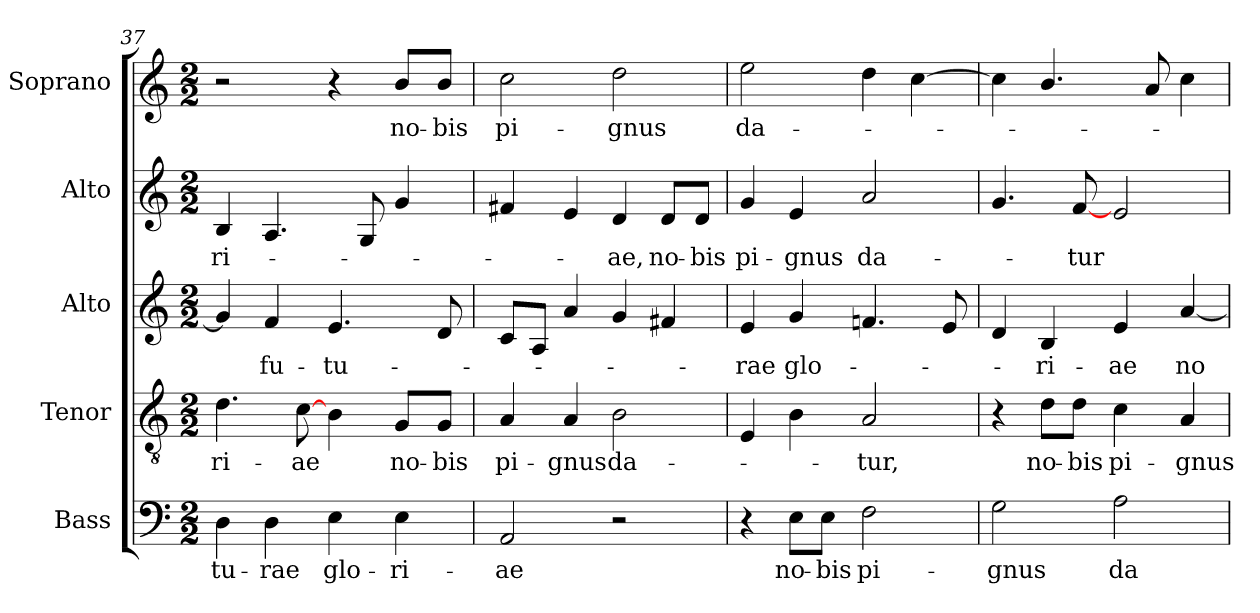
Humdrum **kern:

**kern	**text	**kern	**text	**kern	**text	**kern	**text	**kern	**text
*part5	*part5	*part4	*part4	*part3	*part3	*part2	*part2	*part1	*part1
*staff5	*staff5	*staff4	*staff4	*staff3	*staff3	*staff2	*staff2	*staff1	*staff1
*I"Bass	*	*I"Tenor	*	*I"Alto	*	*I"Alto	*	*I"Soprano	*
*I'B.	*	*I'T.	*	*I'A.	*	*I'A.	*	*I'S.	*
*clefF4	*	*clefGv2	*	*clefG2	*	*clefG2	*	*clefG2	*
*	*	*ITrd7c12	*	*	*	*	*	*	*
*k[]	*	*k[]	*	*k[]	*	*k[]	*	*k[]	*
*C:	*	*C:	*	*C:	*	*C:	*	*C:	*
*M2/2	*	*M2/2	*	*M2/2	*	*M2/2	*	*M2/2	*
=37	=37	=37	=37	=37	=37	=37	=37	=37	=37
!	!LO:LY:b:color=#000000	!	!	!	!	!	!	!	!
!	!	!	!LO:LY:b:color=#000000	!	!	!	!	!	!
!	!	!	!	!	!	!	!LO:LY:b:color=#000000	!	!
4Di\	-tu-	4.Di\	-ri-	4gi/]	.	4Bi/	-ri-	2r	.
!	!LO:LY:b:color=#000000	!	!	!	!	!	!	!	!
!	!	!	!	!	!LO:LY:b:color=#000000	!	!	!	!
4Di\	-rae	.	.	4fi/	fu-	4.Ai/	.	.	.
!	!	!	!LO:LY:b:color=#000000	!	!	!	!	!	!
.	.	[8Ci\	-ae	.	.	.	.	.	.
!	!LO:LY:b:color=#000000	!	!	!	!	!	!	!	!
!	!	!	!	!	!LO:LY:b:color=#000000	!	!	!	!
4Ei\	glo-	4BBi\	.	4.ei/	-tu-	.	.	4r	.
.	.	.	.	.	.	8Gi/	.	.	.
!	!LO:LY:b:color=#000000	!	!	!	!	!	!	!	!
!	!	!	!LO:LY:b:color=#000000	!	!	!	!	!	!
!	!	!	!	!	!	!	!	!	!LO:LY:b:color=#000000
4Ei\	-ri-	8GGi/L	no-	.	.	4gi/	.	8bi/L	no-
!	!	!	!LO:LY:b:color=#000000	!	!	!	!	!	!
!	!	!	!	!	!	!	!	!	!LO:LY:b:color=#000000
.	.	8GGi/J	-bis	8di/	.	.	.	8bi/J	-bis
=38	=38	=38	=38	=38	=38	=38	=38	=38	=38
!	!LO:LY:b:color=#000000	!	!	!	!	!	!	!	!
!	!	!	!LO:LY:b:color=#000000	!	!	!	!	!	!
!	!	!	!	!	!	!	!	!	!LO:LY:b:color=#000000
2AAi/	-ae	4AAi/	pi-	8ci/L	.	4f#Xi/	.	2cci\	pi-
.	.	.	.	8Ai/J	.	.	.	.	.
!	!	!	!LO:LY:b:color=#000000	!	!	!	!	!	!
.	.	4AAi/	-gnus	4ai/	.	4ei/	.	.	.
!	!	!	!LO:LY:b:color=#000000	!	!	!	!	!	!
!	!	!	!	!	!	!	!LO:LY:b:color=#000000	!	!
!	!	!	!	!	!	!	!	!	!LO:LY:b:color=#000000
2r	.	2BBi\	da-	4gi/	.	4di/	-ae,	2ddi\	-gnus
!	!	!	!	!	!	!	!LO:LY:b:color=#000000	!	!
.	.	.	.	4f#Xi/	.	8di/L	no-	.	.
!	!	!	!	!	!	!	!LO:LY:b:color=#000000	!	!
.	.	.	.	.	.	8di/J	-bis	.	.
=39	=39	=39	=39	=39	=39	=39	=39	=39	=39
!	!	!	!	!	!LO:LY:b:color=#000000	!	!	!	!
!	!	!	!	!	!	!	!LO:LY:b:color=#000000	!	!
!	!	!	!	!	!	!	!	!	!LO:LY:b:color=#000000
4r	.	4EEi/	.	4ei/	-rae	4gi/	pi-	2eei\	da-
!	!LO:LY:b:color=#000000	!	!	!	!	!	!	!	!
!	!	!	!	!	!LO:LY:b:color=#000000	!	!	!	!
!	!	!	!	!	!	!	!LO:LY:b:color=#000000	!	!
8Ei\L	no-	4BBi\	.	4gi/	glo-	4ei/	-gnus	.	.
!	!LO:LY:b:color=#000000	!	!	!	!	!	!	!	!
8Ei\J	-bis	.	.	.	.	.	.	.	.
!	!LO:LY:b:color=#000000	!	!	!	!	!	!	!	!
!	!	!	!LO:LY:b:color=#000000	!	!	!	!	!	!
!	!	!	!	!	!	!	!LO:LY:b:color=#000000	!	!
2Fi\	pi-	2AAi/	-tur,	4.fni/	.	2ai/	da-	4ddi\	.
.	.	.	.	.	.	.	.	[4cci\	.
.	.	.	.	8ei/	.	.	.	.	.
!!LO:PB:g=z
=40	=40	=40	=40	=40	=40	=40	=40	=40	=40
!	!LO:LY:b:color=#000000	!	!	!	!	!	!	!	!
2Gi\	-gnus	4r	.	4di/	.	4.gi/	.	4cci\]	.
!	!	!	!LO:LY:b:color=#000000	!	!	!	!	!	!
!	!	!	!	!	!LO:LY:b:color=#000000	!	!	!	!
.	.	8Di\L	no-	4Bi/	-ri-	.	.	4.bi/	.
!	!	!	!LO:LY:b:color=#000000	!	!	!	!	!	!
!	!	!	!	!	!	!	!LO:LY:b:color=#000000	!	!
.	.	8Di\J	-bis	.	.	[8fi/	-tur	.	.
!	!LO:LY:b:color=#000000	!	!	!	!	!	!	!	!
!	!	!	!LO:LY:b:color=#000000	!	!	!	!	!	!
!	!	!	!	!	!LO:LY:b:color=#000000	!	!	!	!
2Ai\	da-	4Ci\	pi-	4ei/	-ae	2ei/	.	.	.
.	.	.	.	.	.	.	.	8ai/	.
!	!	!	!LO:LY:b:color=#000000	!	!	!	!	!	!
!	!	!	!	!	!LO:LY:b:color=#000000	!	!	!	!
.	.	4AAi/	-gnus	[4ai/	no-	.	.	4cci\	.
=	=	=	=	=	=	=	=	=	=
*-	*-	*-	*-	*-	*-	*-	*-	*-	*-
